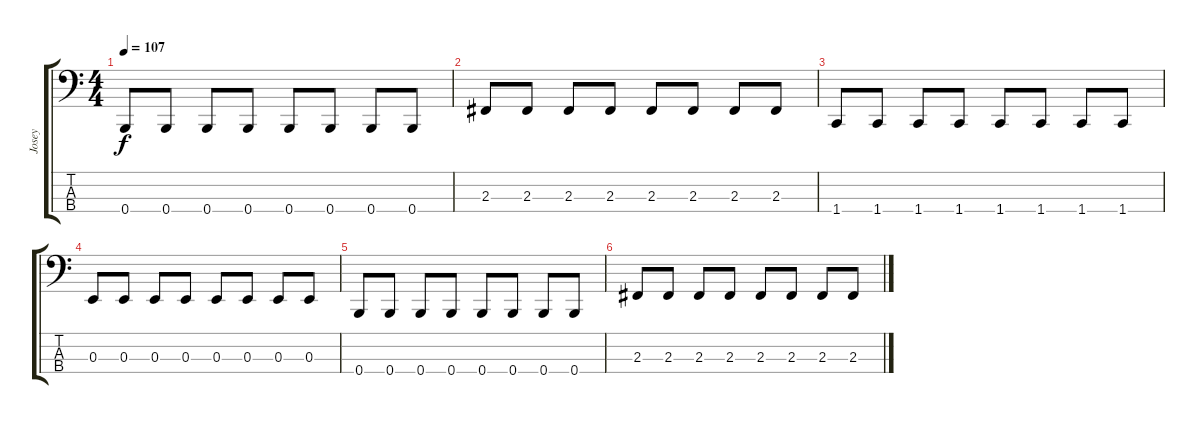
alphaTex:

\track ("Josey" "Josey") {instrument synthbass2}
\staff {score tabs}
\tuning (D2 A1 E1 B0) {hide}
\ts (4 4)
\tempo 107
\clef f4
\ks c
0.4.8{dy f} 0.4.8 0.4.8 0.4.8 0.4.8 0.4.8 0.4.8 0.4.8 |
2.3.8 2.3.8 2.3.8 2.3.8 2.3.8 2.3.8 2.3.8 2.3.8 |
1.4.8 1.4.8 1.4.8 1.4.8 1.4.8 1.4.8 1.4.8 1.4.8 |
0.3.8 0.3.8 0.3.8 0.3.8 0.3.8 0.3.8 0.3.8 0.3.8 |
0.4.8 0.4.8 0.4.8 0.4.8 0.4.8 0.4.8 0.4.8 0.4.8 |
2.3.8 2.3.8 2.3.8 2.3.8 2.3.8 2.3.8 2.3.8 2.3.8
